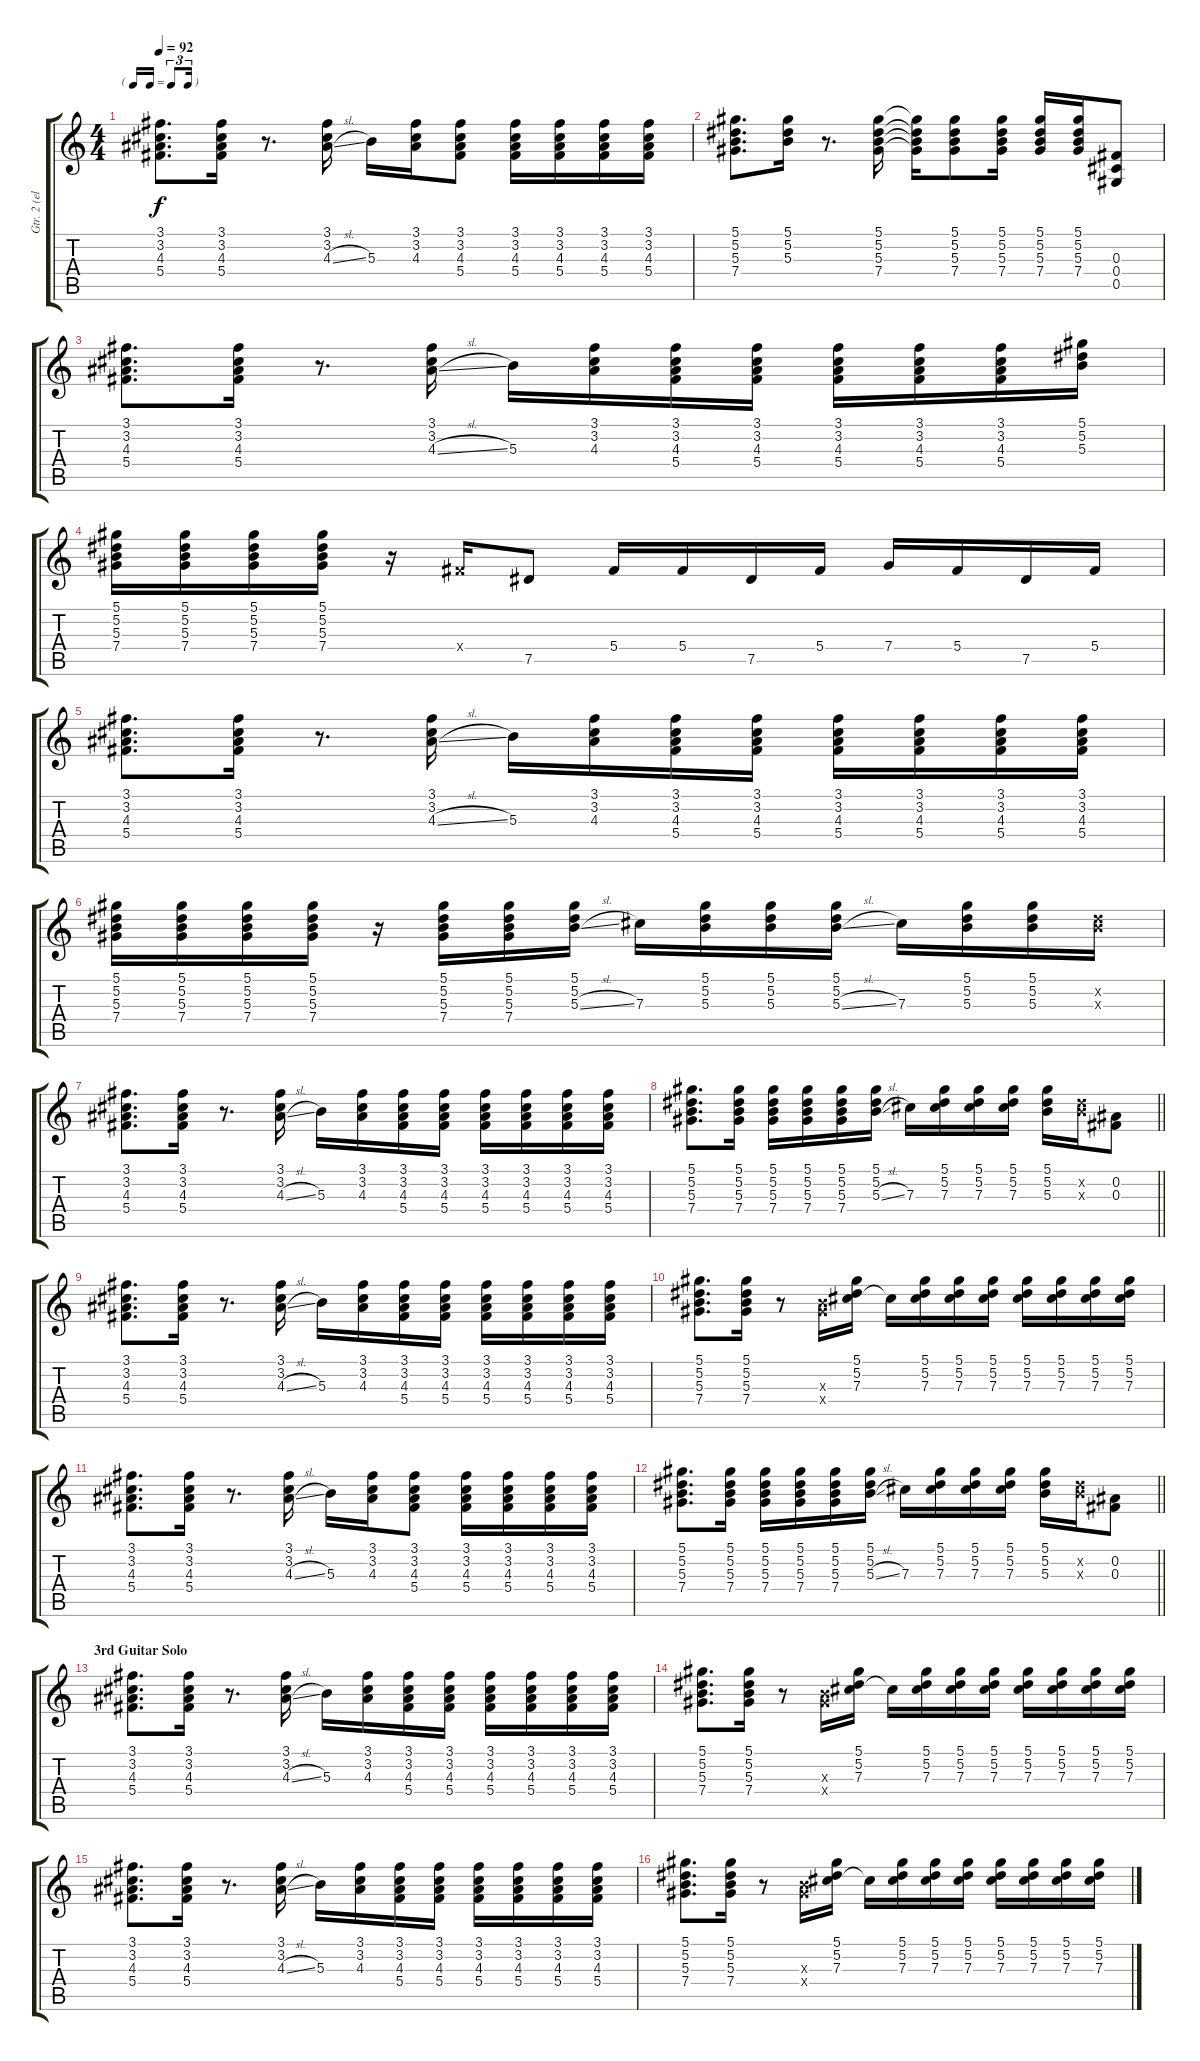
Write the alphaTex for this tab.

\track ("Gtr. 2 (elec. w/dirty tone)" "Gtr. 2 (el") {instrument electricguitarclean}
\staff {score tabs}
\tuning (Eb4 Bb3 Gb3 Db3 Ab2 Eb2) {hide}
\ts (4 4)
\tf triplet16th
\tempo 92
\clef g2
\ks c
(3.1 3.2 4.3 5.4).8{d dy f} (3.1 3.2 4.3 5.4).16 r.8{d} (3.1 3.2 4.3{sl}).16 5.3.16 (3.1 3.2 4.3).16 (3.1 3.2 4.3 5.4).8 (3.1 3.2 4.3 5.4).16 (3.1 3.2 4.3 5.4).16 (3.1 3.2 4.3 5.4).16 (3.1 3.2 4.3 5.4).16 |
(5.1 5.2 5.3 7.4).8{d} (5.1 5.2 5.3).16 r.8{d} (5.1 5.2 5.3 7.4).16 (5.1{t} 5.2{t} 5.3{t} 7.4{t}).16 (5.1 5.2 5.3 7.4).8 (5.1 5.2 5.3 7.4).16 (5.1 5.2 5.3 7.4).16 (5.1 5.2 5.3 7.4).16 (0.3 0.4 0.5).8 |
(3.1 3.2 4.3 5.4).8{d} (3.1 3.2 4.3 5.4).16 r.8{d} (3.1 3.2 4.3{sl}).16 5.3.16 (3.1 3.2 4.3).16 (3.1 3.2 4.3 5.4).16 (3.1 3.2 4.3 5.4).16 (3.1 3.2 4.3 5.4).16 (3.1 3.2 4.3 5.4).16 (3.1 3.2 4.3 5.4).16 (5.1 5.2 5.3).16 |
(5.1 5.2 5.3 7.4).16 (5.1 5.2 5.3 7.4).16 (5.1 5.2 5.3 7.4).16 (5.1 5.2 5.3 7.4).16 r.16 5.4{x}.16 7.5.8 5.4.16 5.4.16 7.5.16 5.4.16 7.4.16 5.4.16 7.5.16 5.4.16 |
(3.1 3.2 4.3 5.4).8{d} (3.1 3.2 4.3 5.4).16 r.8{d} (3.1 3.2 4.3{sl}).16 5.3.16 (3.1 3.2 4.3).16 (3.1 3.2 4.3 5.4).16 (3.1 3.2 4.3 5.4).16 (3.1 3.2 4.3 5.4).16 (3.1 3.2 4.3 5.4).16 (3.1 3.2 4.3 5.4).16 (3.1 3.2 4.3 5.4).16 |
(5.1 5.2 5.3 7.4).16 (5.1 5.2 5.3 7.4).16 (5.1 5.2 5.3 7.4).16 (5.1 5.2 5.3 7.4).16 r.16 (5.1 5.2 5.3 7.4).16 (5.1 5.2 5.3 7.4).16 (5.1 5.2 5.3{sl}).16 7.3.16 (5.1 5.2 5.3).16 (5.1 5.2 5.3).16 (5.1 5.2 5.3{sl}).16 7.3.16 (5.1 5.2 5.3).16 (5.1 5.2 5.3).16 (5.2{x} 5.3{x}).16 |
(3.1 3.2 4.3 5.4).8{d} (3.1 3.2 4.3 5.4).16 r.8{d} (3.1 3.2 4.3{sl}).16 5.3.16 (3.1 3.2 4.3).16 (3.1 3.2 4.3 5.4).16 (3.1 3.2 4.3 5.4).16 (3.1 3.2 4.3 5.4).16 (3.1 3.2 4.3 5.4).16 (3.1 3.2 4.3 5.4).16 (3.1 3.2 4.3 5.4).16 |
\barLineRight lightlight
(5.1 5.2 5.3 7.4).8{d} (5.1 5.2 5.3 7.4).16 (5.1 5.2 5.3 7.4).16 (5.1 5.2 5.3 7.4).16 (5.1 5.2 5.3 7.4).16 (5.1 5.2 5.3{sl}).16 7.3.16 (5.1 5.2 7.3).16 (5.1 5.2 7.3).16 (5.1 5.2 7.3).16 (5.1 5.2 5.3).16 (5.2{x} 5.3{x}).16 (0.2 0.3).8 |
(3.1 3.2 4.3 5.4).8{d} (3.1 3.2 4.3 5.4).16 r.8{d} (3.1 3.2 4.3{sl}).16 5.3.16 (3.1 3.2 4.3).16 (3.1 3.2 4.3 5.4).16 (3.1 3.2 4.3 5.4).16 (3.1 3.2 4.3 5.4).16 (3.1 3.2 4.3 5.4).16 (3.1 3.2 4.3 5.4).16 (3.1 3.2 4.3 5.4).16 |
(5.1 5.2 5.3 7.4).8{d} (5.1 5.2 5.3 7.4).16 r.8 (5.3{x} 7.4{x}).16 (5.1 5.2 7.3).16 7.3{t}.16 (5.1 5.2 7.3).16 (5.1 5.2 7.3).16 (5.1 5.2 7.3).16 (5.1 5.2 7.3).16 (5.1 5.2 7.3).16 (5.1 5.2 7.3).16 (5.1 5.2 7.3).16 |
(3.1 3.2 4.3 5.4).8{d} (3.1 3.2 4.3 5.4).16 r.8{d} (3.1 3.2 4.3{sl}).16 5.3.16 (3.1 3.2 4.3).16 (3.1 3.2 4.3 5.4).8 (3.1 3.2 4.3 5.4).16 (3.1 3.2 4.3 5.4).16 (3.1 3.2 4.3 5.4).16 (3.1 3.2 4.3 5.4).16 |
\barLineRight lightlight
(5.1 5.2 5.3 7.4).8{d} (5.1 5.2 5.3 7.4).16 (5.1 5.2 5.3 7.4).16 (5.1 5.2 5.3 7.4).16 (5.1 5.2 5.3 7.4).16 (5.1 5.2 5.3{sl}).16 7.3.16 (5.1 5.2 7.3).16 (5.1 5.2 7.3).16 (5.1 5.2 7.3).16 (5.1 5.2 5.3).16 (5.2{x} 5.3{x}).16 (0.2 0.3).8 |
\section ("" "3rd Guitar Solo")
(3.1 3.2 4.3 5.4).8{d} (3.1 3.2 4.3 5.4).16 r.8{d} (3.1 3.2 4.3{sl}).16 5.3.16 (3.1 3.2 4.3).16 (3.1 3.2 4.3 5.4).16 (3.1 3.2 4.3 5.4).16 (3.1 3.2 4.3 5.4).16 (3.1 3.2 4.3 5.4).16 (3.1 3.2 4.3 5.4).16 (3.1 3.2 4.3 5.4).16 |
(5.1 5.2 5.3 7.4).8{d} (5.1 5.2 5.3 7.4).16 r.8 (5.3{x} 7.4{x}).16 (5.1 5.2 7.3).16 7.3{t}.16 (5.1 5.2 7.3).16 (5.1 5.2 7.3).16 (5.1 5.2 7.3).16 (5.1 5.2 7.3).16 (5.1 5.2 7.3).16 (5.1 5.2 7.3).16 (5.1 5.2 7.3).16 |
(3.1 3.2 4.3 5.4).8{d} (3.1 3.2 4.3 5.4).16 r.8{d} (3.1 3.2 4.3{sl}).16 5.3.16 (3.1 3.2 4.3).16 (3.1 3.2 4.3 5.4).16 (3.1 3.2 4.3 5.4).16 (3.1 3.2 4.3 5.4).16 (3.1 3.2 4.3 5.4).16 (3.1 3.2 4.3 5.4).16 (3.1 3.2 4.3 5.4).16 |
(5.1 5.2 5.3 7.4).8{d} (5.1 5.2 5.3 7.4).16 r.8 (5.3{x} 7.4{x}).16 (5.1 5.2 7.3).16 7.3{t}.16 (5.1 5.2 7.3).16 (5.1 5.2 7.3).16 (5.1 5.2 7.3).16 (5.1 5.2 7.3).16 (5.1 5.2 7.3).16 (5.1 5.2 7.3).16 (5.1 5.2 7.3).16
